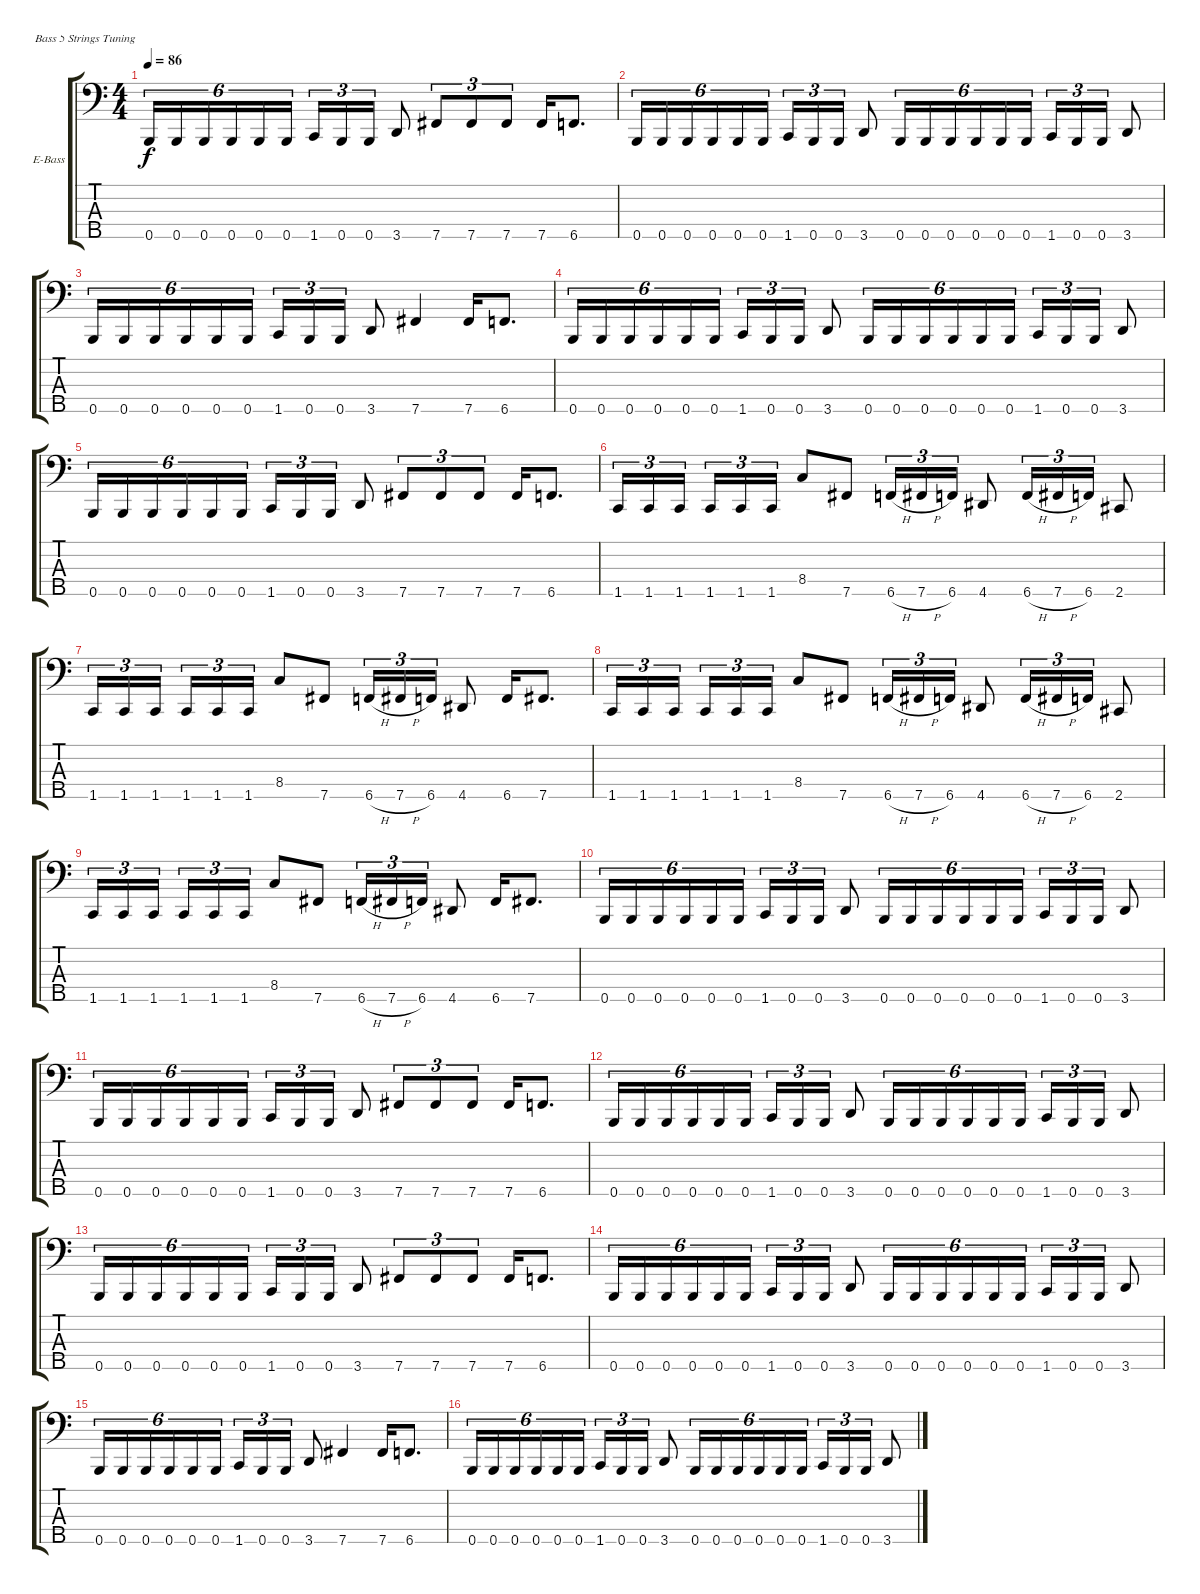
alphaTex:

\bracketExtendMode groupsimilarinstruments
\firstSystemTrackNameOrientation horizontal
\otherSystemsTrackNameOrientation horizontal
\track ("Electric Bass" "E-Bass") {instrument electricbassfinger}
\staff {score tabs}
\tuning (G2 D2 A1 E1 B0)
\ts (4 4)
\tempo 86
\clef f4
\ks c
0.5.16{tu (6 4) dy f} 0.5.16{tu (6 4)} 0.5.16{tu (6 4)} 0.5.16{tu (6 4)} 0.5.16{tu (6 4)} 0.5.16{tu (6 4)} 1.5.16{tu (3 2)} 0.5.16{tu (3 2)} 0.5.16{tu (3 2)} 3.5.8 7.5.8{tu (3 2)} 7.5.8{tu (3 2)} 7.5.8{tu (3 2)} 7.5.16 6.5.8{d} |
0.5.16{tu (6 4)} 0.5.16{tu (6 4)} 0.5.16{tu (6 4)} 0.5.16{tu (6 4)} 0.5.16{tu (6 4)} 0.5.16{tu (6 4)} 1.5.16{tu (3 2)} 0.5.16{tu (3 2)} 0.5.16{tu (3 2)} 3.5.8 0.5.16{tu (6 4)} 0.5.16{tu (6 4)} 0.5.16{tu (6 4)} 0.5.16{tu (6 4)} 0.5.16{tu (6 4)} 0.5.16{tu (6 4)} 1.5.16{tu (3 2)} 0.5.16{tu (3 2)} 0.5.16{tu (3 2)} 3.5.8 |
0.5.16{tu (6 4)} 0.5.16{tu (6 4)} 0.5.16{tu (6 4)} 0.5.16{tu (6 4)} 0.5.16{tu (6 4)} 0.5.16{tu (6 4)} 1.5.16{tu (3 2)} 0.5.16{tu (3 2)} 0.5.16{tu (3 2)} 3.5.8 7.5.4 7.5.16 6.5.8{d} |
0.5.16{tu (6 4)} 0.5.16{tu (6 4)} 0.5.16{tu (6 4)} 0.5.16{tu (6 4)} 0.5.16{tu (6 4)} 0.5.16{tu (6 4)} 1.5.16{tu (3 2)} 0.5.16{tu (3 2)} 0.5.16{tu (3 2)} 3.5.8 0.5.16{tu (6 4)} 0.5.16{tu (6 4)} 0.5.16{tu (6 4)} 0.5.16{tu (6 4)} 0.5.16{tu (6 4)} 0.5.16{tu (6 4)} 1.5.16{tu (3 2)} 0.5.16{tu (3 2)} 0.5.16{tu (3 2)} 3.5.8 |
0.5.16{tu (6 4)} 0.5.16{tu (6 4)} 0.5.16{tu (6 4)} 0.5.16{tu (6 4)} 0.5.16{tu (6 4)} 0.5.16{tu (6 4)} 1.5.16{tu (3 2)} 0.5.16{tu (3 2)} 0.5.16{tu (3 2)} 3.5.8 7.5.8{tu (3 2)} 7.5.8{tu (3 2)} 7.5.8{tu (3 2)} 7.5.16 6.5.8{d} |
1.5.16{tu (3 2)} 1.5.16{tu (3 2)} 1.5.16{tu (3 2)} 1.5.16{tu (3 2)} 1.5.16{tu (3 2)} 1.5.16{tu (3 2)} 8.4.8 7.5.8 6.5{h}.16{tu (3 2)} 7.5{h}.16{tu (3 2)} 6.5.16{tu (3 2)} 4.5.8 6.5{h}.16{tu (3 2)} 7.5{h}.16{tu (3 2)} 6.5.16{tu (3 2)} 2.5.8 |
1.5.16{tu (3 2)} 1.5.16{tu (3 2)} 1.5.16{tu (3 2)} 1.5.16{tu (3 2)} 1.5.16{tu (3 2)} 1.5.16{tu (3 2)} 8.4.8 7.5.8 6.5{h}.16{tu (3 2)} 7.5{h}.16{tu (3 2)} 6.5.16{tu (3 2)} 4.5.8 6.5.16 7.5.8{d} |
1.5.16{tu (3 2)} 1.5.16{tu (3 2)} 1.5.16{tu (3 2)} 1.5.16{tu (3 2)} 1.5.16{tu (3 2)} 1.5.16{tu (3 2)} 8.4.8 7.5.8 6.5{h}.16{tu (3 2)} 7.5{h}.16{tu (3 2)} 6.5.16{tu (3 2)} 4.5.8 6.5{h}.16{tu (3 2)} 7.5{h}.16{tu (3 2)} 6.5.16{tu (3 2)} 2.5.8 |
1.5.16{tu (3 2)} 1.5.16{tu (3 2)} 1.5.16{tu (3 2)} 1.5.16{tu (3 2)} 1.5.16{tu (3 2)} 1.5.16{tu (3 2)} 8.4.8 7.5.8 6.5{h}.16{tu (3 2)} 7.5{h}.16{tu (3 2)} 6.5.16{tu (3 2)} 4.5.8 6.5.16 7.5.8{d} |
0.5.16{tu (6 4)} 0.5.16{tu (6 4)} 0.5.16{tu (6 4)} 0.5.16{tu (6 4)} 0.5.16{tu (6 4)} 0.5.16{tu (6 4)} 1.5.16{tu (3 2)} 0.5.16{tu (3 2)} 0.5.16{tu (3 2)} 3.5.8 0.5.16{tu (6 4)} 0.5.16{tu (6 4)} 0.5.16{tu (6 4)} 0.5.16{tu (6 4)} 0.5.16{tu (6 4)} 0.5.16{tu (6 4)} 1.5.16{tu (3 2)} 0.5.16{tu (3 2)} 0.5.16{tu (3 2)} 3.5.8 |
0.5.16{tu (6 4)} 0.5.16{tu (6 4)} 0.5.16{tu (6 4)} 0.5.16{tu (6 4)} 0.5.16{tu (6 4)} 0.5.16{tu (6 4)} 1.5.16{tu (3 2)} 0.5.16{tu (3 2)} 0.5.16{tu (3 2)} 3.5.8 7.5.8{tu (3 2)} 7.5.8{tu (3 2)} 7.5.8{tu (3 2)} 7.5.16 6.5.8{d} |
0.5.16{tu (6 4)} 0.5.16{tu (6 4)} 0.5.16{tu (6 4)} 0.5.16{tu (6 4)} 0.5.16{tu (6 4)} 0.5.16{tu (6 4)} 1.5.16{tu (3 2)} 0.5.16{tu (3 2)} 0.5.16{tu (3 2)} 3.5.8 0.5.16{tu (6 4)} 0.5.16{tu (6 4)} 0.5.16{tu (6 4)} 0.5.16{tu (6 4)} 0.5.16{tu (6 4)} 0.5.16{tu (6 4)} 1.5.16{tu (3 2)} 0.5.16{tu (3 2)} 0.5.16{tu (3 2)} 3.5.8 |
0.5.16{tu (6 4)} 0.5.16{tu (6 4)} 0.5.16{tu (6 4)} 0.5.16{tu (6 4)} 0.5.16{tu (6 4)} 0.5.16{tu (6 4)} 1.5.16{tu (3 2)} 0.5.16{tu (3 2)} 0.5.16{tu (3 2)} 3.5.8 7.5.8{tu (3 2)} 7.5.8{tu (3 2)} 7.5.8{tu (3 2)} 7.5.16 6.5.8{d} |
0.5.16{tu (6 4)} 0.5.16{tu (6 4)} 0.5.16{tu (6 4)} 0.5.16{tu (6 4)} 0.5.16{tu (6 4)} 0.5.16{tu (6 4)} 1.5.16{tu (3 2)} 0.5.16{tu (3 2)} 0.5.16{tu (3 2)} 3.5.8 0.5.16{tu (6 4)} 0.5.16{tu (6 4)} 0.5.16{tu (6 4)} 0.5.16{tu (6 4)} 0.5.16{tu (6 4)} 0.5.16{tu (6 4)} 1.5.16{tu (3 2)} 0.5.16{tu (3 2)} 0.5.16{tu (3 2)} 3.5.8 |
0.5.16{tu (6 4)} 0.5.16{tu (6 4)} 0.5.16{tu (6 4)} 0.5.16{tu (6 4)} 0.5.16{tu (6 4)} 0.5.16{tu (6 4)} 1.5.16{tu (3 2)} 0.5.16{tu (3 2)} 0.5.16{tu (3 2)} 3.5.8 7.5.4 7.5.16 6.5.8{d} |
0.5.16{tu (6 4)} 0.5.16{tu (6 4)} 0.5.16{tu (6 4)} 0.5.16{tu (6 4)} 0.5.16{tu (6 4)} 0.5.16{tu (6 4)} 1.5.16{tu (3 2)} 0.5.16{tu (3 2)} 0.5.16{tu (3 2)} 3.5.8 0.5.16{tu (6 4)} 0.5.16{tu (6 4)} 0.5.16{tu (6 4)} 0.5.16{tu (6 4)} 0.5.16{tu (6 4)} 0.5.16{tu (6 4)} 1.5.16{tu (3 2)} 0.5.16{tu (3 2)} 0.5.16{tu (3 2)} 3.5.8
